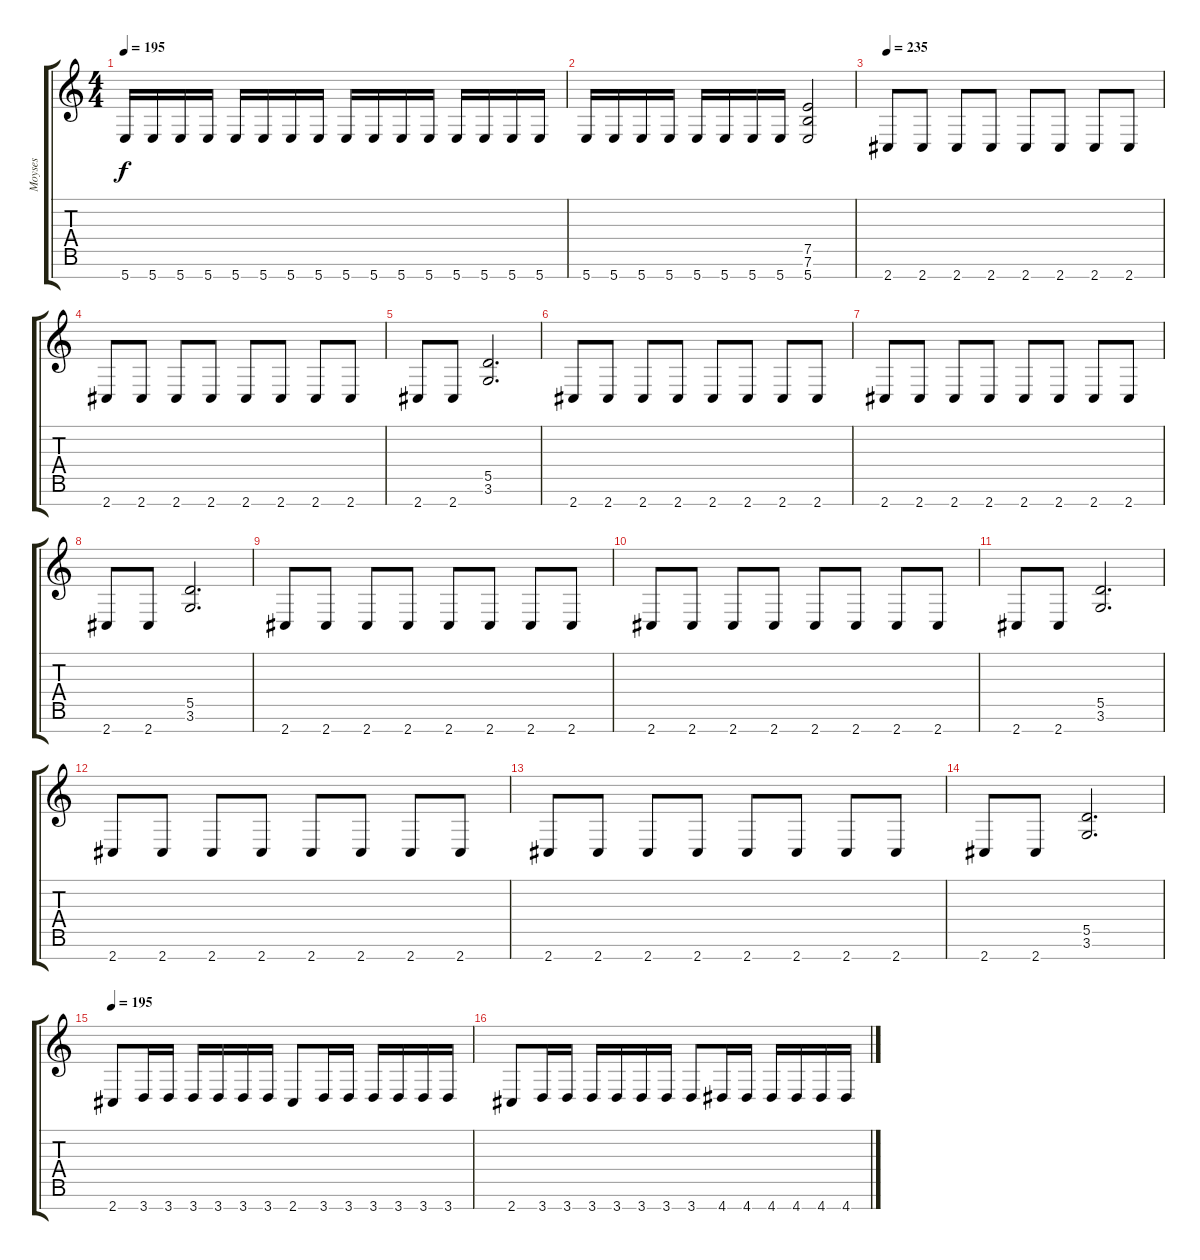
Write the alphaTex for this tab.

\track ("Moyses" "Moyses") {instrument distortionguitar}
\staff {score tabs}
\tuning (E4 B3 G3 D3 A2 E2 B1) {hide}
\ts (4 4)
\tempo 195
\clef g2
\ks c
5.7.16{dy f} 5.7.16 5.7.16 5.7.16 5.7.16 5.7.16 5.7.16 5.7.16 5.7.16 5.7.16 5.7.16 5.7.16 5.7.16 5.7.16 5.7.16 5.7.16 |
5.7.16 5.7.16 5.7.16 5.7.16 5.7.16 5.7.16 5.7.16 5.7.16 (7.5 7.6 5.7).2 |
\tempo 235
2.7.8 2.7.8 2.7.8 2.7.8 2.7.8 2.7.8 2.7.8 2.7.8 |
2.7.8 2.7.8 2.7.8 2.7.8 2.7.8 2.7.8 2.7.8 2.7.8 |
2.7.8 2.7.8 (5.5 3.6).2{d} |
2.7.8 2.7.8 2.7.8 2.7.8 2.7.8 2.7.8 2.7.8 2.7.8 |
2.7.8 2.7.8 2.7.8 2.7.8 2.7.8 2.7.8 2.7.8 2.7.8 |
2.7.8 2.7.8 (5.5 3.6).2{d} |
2.7.8 2.7.8 2.7.8 2.7.8 2.7.8 2.7.8 2.7.8 2.7.8 |
2.7.8 2.7.8 2.7.8 2.7.8 2.7.8 2.7.8 2.7.8 2.7.8 |
2.7.8 2.7.8 (5.5 3.6).2{d} |
2.7.8 2.7.8 2.7.8 2.7.8 2.7.8 2.7.8 2.7.8 2.7.8 |
2.7.8 2.7.8 2.7.8 2.7.8 2.7.8 2.7.8 2.7.8 2.7.8 |
2.7.8 2.7.8 (5.5 3.6).2{d} |
\tempo 195
2.7.8 3.7.16 3.7.16 3.7.16 3.7.16 3.7.16 3.7.16 2.7.8 3.7.16 3.7.16 3.7.16 3.7.16 3.7.16 3.7.16 |
2.7.8 3.7.16 3.7.16 3.7.16 3.7.16 3.7.16 3.7.16 3.7.8 4.7.16 4.7.16 4.7.16 4.7.16 4.7.16 4.7.16
